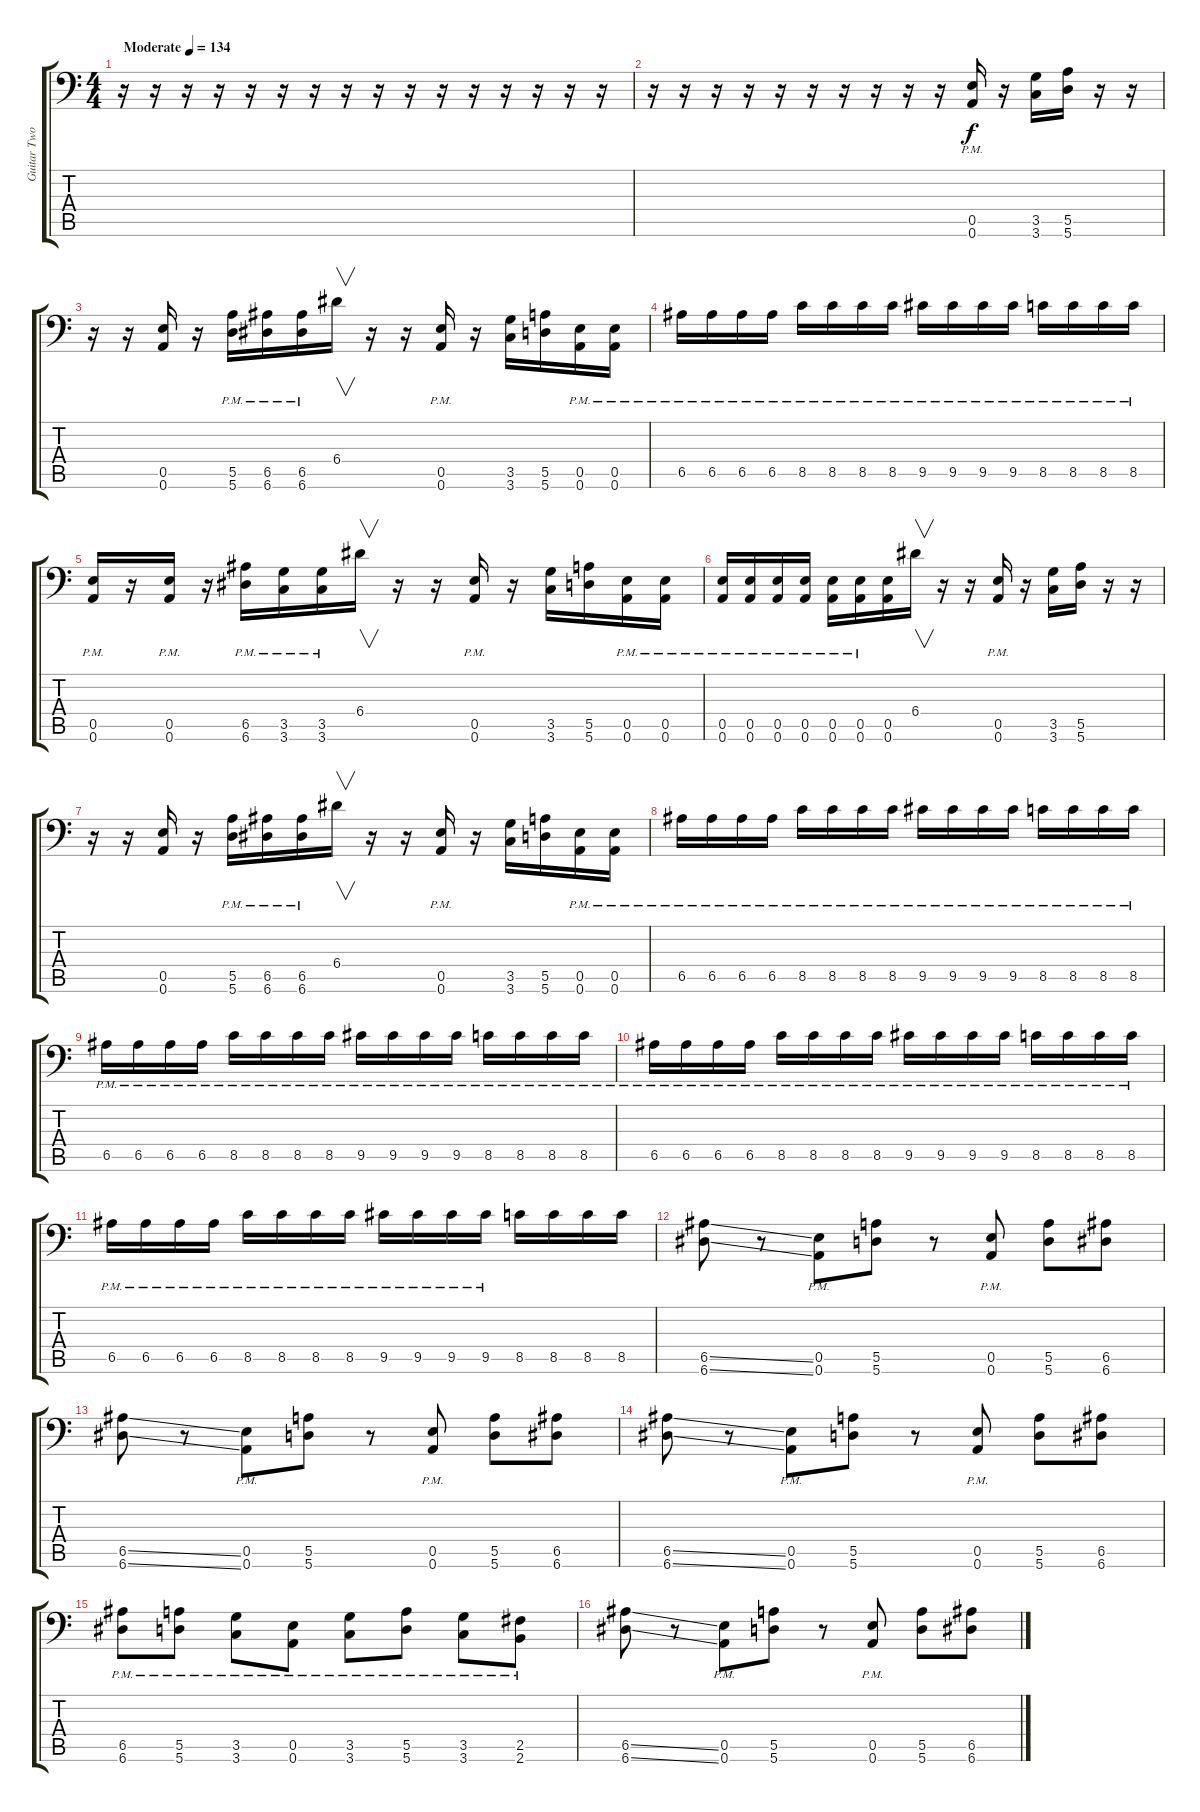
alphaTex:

\track ("Guitar Two" "Guitar Two") {instrument distortionguitar}
\staff {score tabs}
\tuning (B3 Gb3 D3 A2 E2 A1) {hide}
\ts (4 4)
\tempo (134 "Moderate")
\clef f4
\ks c
r.16{dy f instrument distortionguitar} r.16 r.16 r.16 r.16 r.16 r.16 r.16 r.16 r.16 r.16 r.16 r.16 r.16 r.16 r.16 |
r.16 r.16 r.16 r.16 r.16 r.16 r.16 r.16 r.16 r.16 (0.5{pm} 0.6{pm}).16 r.16 (3.5 3.6).16 (5.5 5.6).16 r.16 r.16 |
r.16 r.16 (0.5 0.6).16 r.16 (5.5 5.6{pm}).16 (6.5 6.6{pm}).16 (6.5 6.6{pm}).16 6.4.16{v} r.16 r.16 (0.5 0.6{pm}).16 r.16 (3.5 3.6).16 (5.5 5.6).16 (0.5 0.6{pm}).16 (0.5 0.6{pm}).16 |
6.5{pm}.16 6.5{pm}.16 6.5{pm}.16 6.5{pm}.16 8.5{pm}.16 8.5{pm}.16 8.5{pm}.16 8.5{pm}.16 9.5{pm}.16 9.5{pm}.16 9.5{pm}.16 9.5{pm}.16 8.5{pm}.16 8.5{pm}.16 8.5{pm}.16 8.5{pm}.16 |
(0.5 0.6{pm}).16 r.16 (0.5 0.6{pm}).16 r.16 (6.5 6.6{pm}).16 (3.5 3.6{pm}).16 (3.5 3.6{pm}).16 6.4.16{v} r.16 r.16 (0.5 0.6{pm}).16 r.16 (3.5 3.6).16 (5.5 5.6).16 (0.5 0.6{pm}).16 (0.5 0.6{pm}).16 |
(0.5 0.6{pm}).16 (0.5 0.6{pm}).16 (0.5 0.6{pm}).16 (0.5 0.6{pm}).16 (0.5 0.6{pm}).16 (0.5 0.6{pm}).16 (0.5 0.6).16 6.4.16{v} r.16 r.16 (0.5 0.6{pm}).16 r.16 (3.5 3.6).16 (5.5 5.6).16 r.16 r.16 |
r.16 r.16 (0.5 0.6).16 r.16 (5.5 5.6{pm}).16 (6.5 6.6{pm}).16 (6.5 6.6{pm}).16 6.4.16{v} r.16 r.16 (0.5 0.6{pm}).16 r.16 (3.5 3.6).16 (5.5 5.6).16 (0.5 0.6{pm}).16 (0.5 0.6{pm}).16 |
6.5{pm}.16 6.5{pm}.16 6.5{pm}.16 6.5{pm}.16 8.5{pm}.16 8.5{pm}.16 8.5{pm}.16 8.5{pm}.16 9.5{pm}.16 9.5{pm}.16 9.5{pm}.16 9.5{pm}.16 8.5{pm}.16 8.5{pm}.16 8.5{pm}.16 8.5{pm}.16 |
6.5{pm}.16 6.5{pm}.16 6.5{pm}.16 6.5{pm}.16 8.5{pm}.16 8.5{pm}.16 8.5{pm}.16 8.5{pm}.16 9.5{pm}.16 9.5{pm}.16 9.5{pm}.16 9.5{pm}.16 8.5{pm}.16 8.5{pm}.16 8.5{pm}.16 8.5{pm}.16 |
6.5{pm}.16 6.5{pm}.16 6.5{pm}.16 6.5{pm}.16 8.5{pm}.16 8.5{pm}.16 8.5{pm}.16 8.5{pm}.16 9.5{pm}.16 9.5{pm}.16 9.5{pm}.16 9.5{pm}.16 8.5{pm}.16 8.5{pm}.16 8.5{pm}.16 8.5{pm}.16 |
6.5{pm}.16 6.5{pm}.16 6.5{pm}.16 6.5{pm}.16 8.5{pm}.16 8.5{pm}.16 8.5{pm}.16 8.5{pm}.16 9.5{pm}.16 9.5{pm}.16 9.5{pm}.16 9.5{pm}.16 8.5.16 8.5.16 8.5.16 8.5.16 |
(6.5{ss} 6.6{ss}).8 r.8 (0.5{pm} 0.6{pm}).8 (5.5 5.6).8 r.8 (0.5{pm} 0.6{pm}).8 (5.5 5.6).8 (6.5 6.6).8 |
(6.5{ss} 6.6{ss}).8 r.8 (0.5{pm} 0.6{pm}).8 (5.5 5.6).8 r.8 (0.5{pm} 0.6{pm}).8 (5.5 5.6).8 (6.5 6.6).8 |
(6.5{ss} 6.6{ss}).8 r.8 (0.5{pm} 0.6{pm}).8 (5.5 5.6).8 r.8 (0.5{pm} 0.6{pm}).8 (5.5 5.6).8 (6.5 6.6).8 |
(6.5{pm} 6.6{pm}).8 (5.5{pm} 5.6{pm}).8 (3.5{pm} 3.6{pm}).8 (0.5{pm} 0.6{pm}).8 (3.5{pm} 3.6{pm}).8 (5.5{pm} 5.6{pm}).8 (3.5{pm} 3.6{pm}).8 (2.5{pm} 2.6{pm}).8 |
(6.5{ss} 6.6{ss}).8 r.8 (0.5{pm} 0.6{pm}).8 (5.5 5.6).8 r.8 (0.5{pm} 0.6{pm}).8 (5.5 5.6).8 (6.5 6.6).8
